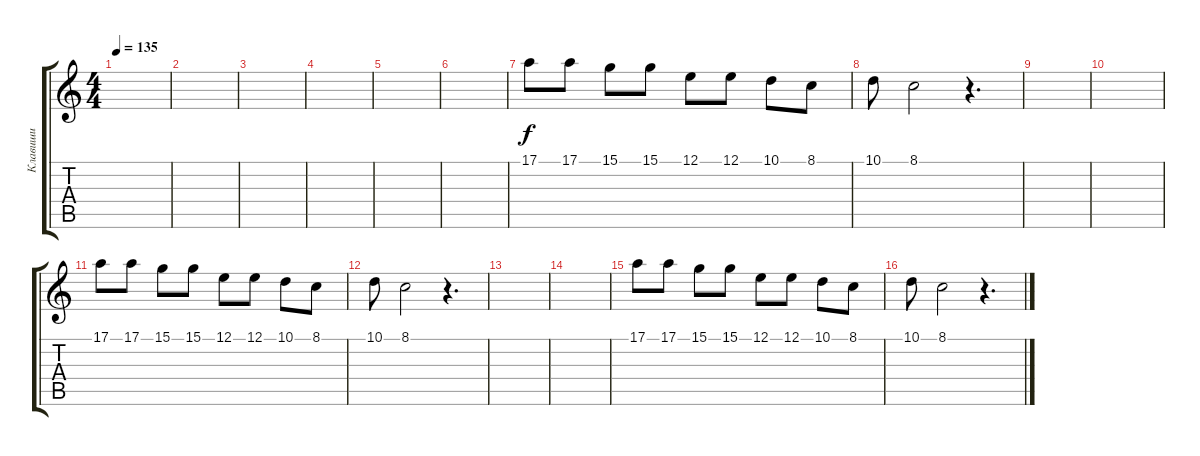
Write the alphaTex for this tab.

\track ("Клавиши" "Клавиши") {instrument steeldrums}
\staff {score tabs}
\tuning (E4 B3 G3 D3 A2 E2) {hide}
\ts (4 4)
\tempo 135
\clef g2
\ks c
|
|
|
|
|
|
17.1.8 17.1.8 15.1.8 15.1.8 12.1.8 12.1.8 10.1.8 8.1.8 |
10.1.8 8.1.2 r.4{d} |
|
|
17.1.8 17.1.8 15.1.8 15.1.8 12.1.8 12.1.8 10.1.8 8.1.8 |
10.1.8 8.1.2 r.4{d} |
|
|
17.1.8 17.1.8 15.1.8 15.1.8 12.1.8 12.1.8 10.1.8 8.1.8 |
10.1.8 8.1.2 r.4{d}
